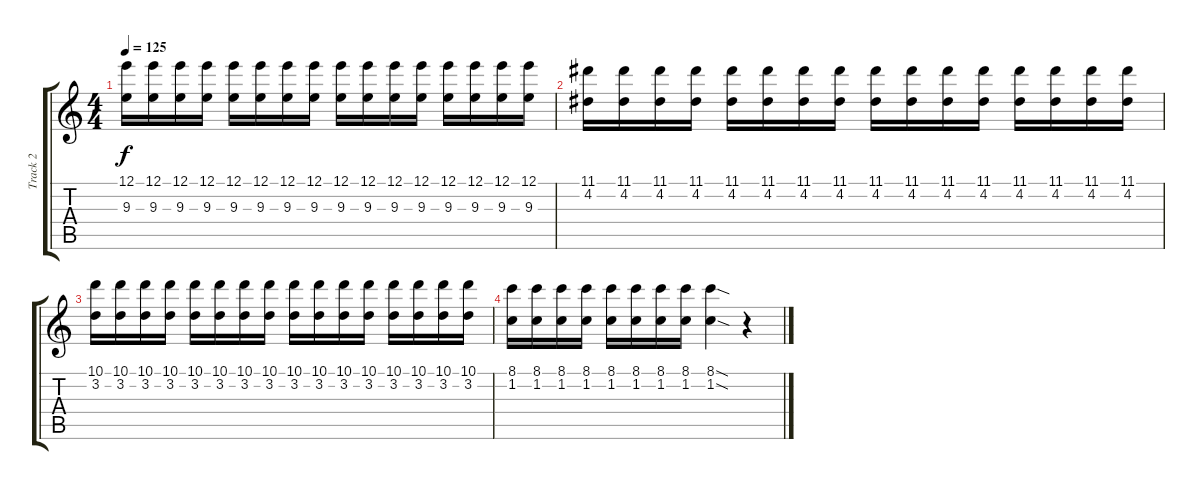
\track ("Track 2" "Track 2") {instrument acousticguitarnylon}
\staff {score tabs}
\tuning (E4 B3 G3 D3 A2 E2) {hide}
\ts (4 4)
\tempo 125
\clef g2
\ks c
(12.1 9.3).16{dy f} (12.1 9.3).16 (12.1 9.3).16 (12.1 9.3).16 (12.1 9.3).16 (12.1 9.3).16 (12.1 9.3).16 (12.1 9.3).16 (12.1 9.3).16 (12.1 9.3).16 (12.1 9.3).16 (12.1 9.3).16 (12.1 9.3).16 (12.1 9.3).16 (12.1 9.3).16 (12.1 9.3).16 |
(11.1 4.2).16 (11.1 4.2).16 (11.1 4.2).16 (11.1 4.2).16 (11.1 4.2).16 (11.1 4.2).16 (11.1 4.2).16 (11.1 4.2).16 (11.1 4.2).16 (11.1 4.2).16 (11.1 4.2).16 (11.1 4.2).16 (11.1 4.2).16 (11.1 4.2).16 (11.1 4.2).16 (11.1 4.2).16 |
(10.1 3.2).16 (10.1 3.2).16 (10.1 3.2).16 (10.1 3.2).16 (10.1 3.2).16 (10.1 3.2).16 (10.1 3.2).16 (10.1 3.2).16 (10.1 3.2).16 (10.1 3.2).16 (10.1 3.2).16 (10.1 3.2).16 (10.1 3.2).16 (10.1 3.2).16 (10.1 3.2).16 (10.1 3.2).16 |
(8.1 1.2).16 (8.1 1.2).16 (8.1 1.2).16 (8.1 1.2).16 (8.1 1.2).16 (8.1 1.2).16 (8.1 1.2).16 (8.1 1.2).16 (8.1{sod} 1.2{sod}).4 r.4
